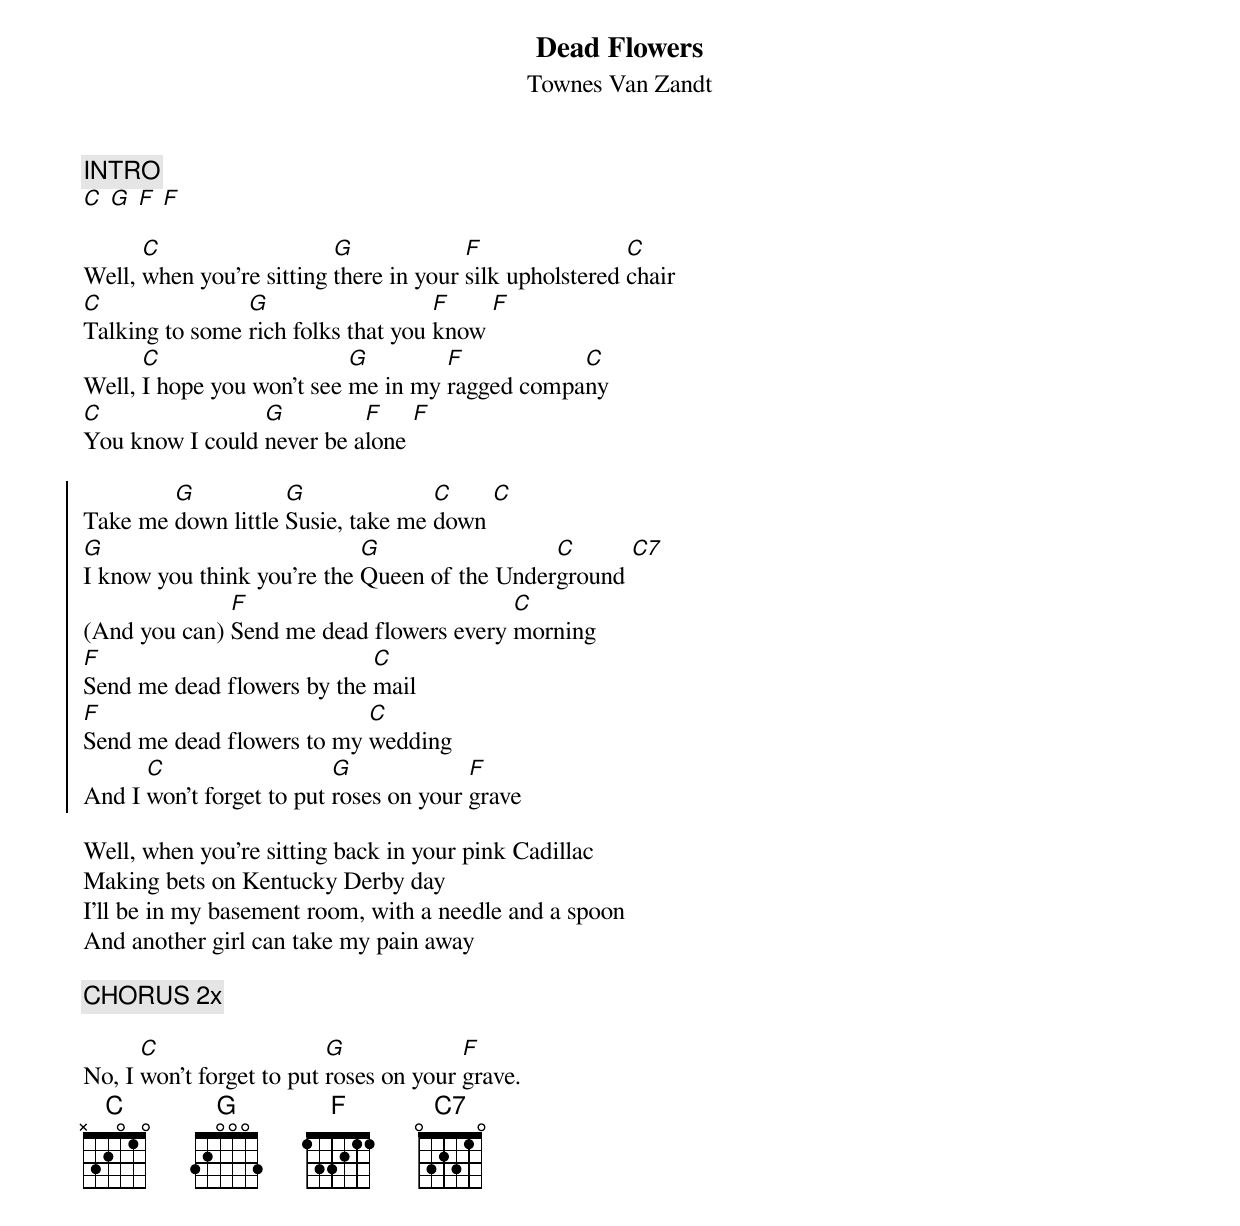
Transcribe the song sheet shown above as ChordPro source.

{t:Dead Flowers}
{st:Townes Van Zandt}

{c: INTRO}
[C] [G] [F] [F]

Well, [C]when you're sitting [G]there in your [F]silk upholstered [C]chair
[C]Talking to some [G]rich folks that you [F]know [F]
Well, [C]I hope you won't see [G]me in my [F]ragged compa[C]ny
[C]You know I could [G]never be a[F]lone [F]

{soc}
Take me [G]down little [G]Susie, take me [C]down [C]
[G]I know you think you're the [G]Queen of the Under[C]ground [C7]
(And you can) [F]Send me dead flowers every [C]morning
[F]Send me dead flowers by the [C]mail
[F]Send me dead flowers to my [C]wedding
And I [C]won't forget to put [G]roses on your [F]grave
{eoc}

Well, when you're sitting back in your pink Cadillac
Making bets on Kentucky Derby day
I'll be in my basement room, with a needle and a spoon
And another girl can take my pain away

{c: CHORUS 2x}

No, I [C]won't forget to put [G]roses on your [F]grave.
